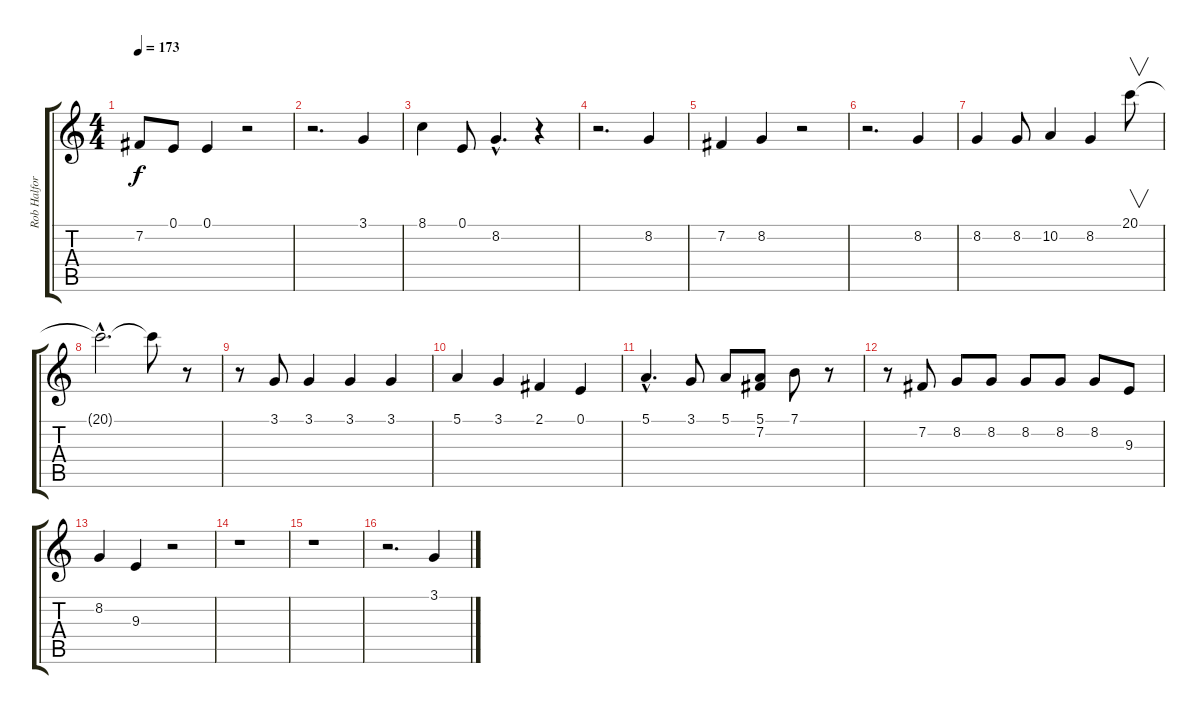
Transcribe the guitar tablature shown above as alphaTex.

\track ("Rob Halford" "Rob Halfor") {instrument violin}
\staff {score tabs}
\tuning (E4 B3 G3 D3 A2 E2) {hide}
\ts (4 4)
\tempo 173
\clef g2
\ks c
7.2.8{dy f} 0.1.8 0.1.4 r.2 |
r.2{d} 3.1.4 |
8.1.4 0.1.8 8.2{hac}.4{d} r.4 |
r.2{d} 8.2.4 |
7.2.4 8.2.4 r.2 |
r.2{d} 8.2.4 |
8.2.4 8.2.8 10.2.4 8.2.4 20.1.8{v} |
20.1{hac t}.2{d} 20.1{t}.8 r.8 |
r.8 3.1.8 3.1.4 3.1.4 3.1.4 |
5.1.4 3.1.4 2.1.4 0.1.4 |
5.1{hac}.4{d} 3.1.8 5.1.8 (5.1 7.2).8 7.1.8 r.8 |
r.8 7.2.8 8.2.8 8.2.8 8.2.8 8.2.8 8.2.8 9.3.8 |
8.2.4 9.3.4 r.2 |
r.1 |
r.1 |
r.2{d} 3.1.4
